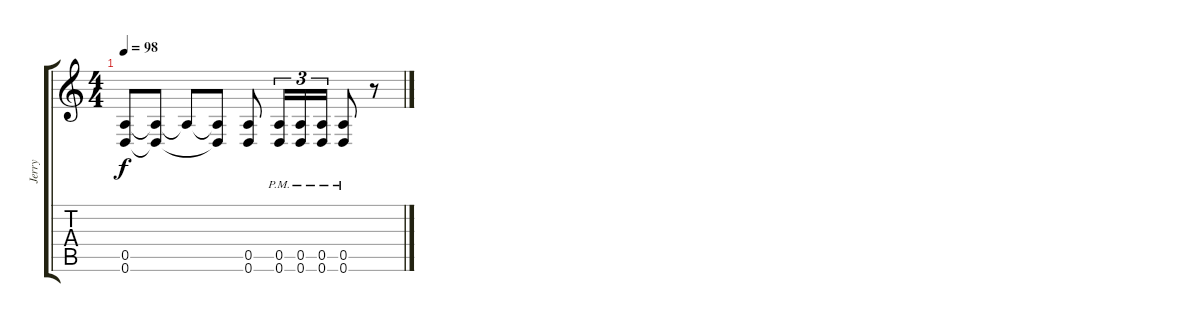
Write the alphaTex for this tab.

\track ("Jerry" "Jerry") {instrument distortionguitar}
\staff {score tabs}
\tuning (E4 B3 G3 D3 A2 D2) {hide}
\ts (4 4)
\tempo 98
\clef g2
\ks c
(0.5{t} 0.6{t}).8{dy f} (0.5{t} 0.6{t}).8 0.5{t}.8 (0.5{t} 0.6{t}).8 (0.5 0.6).8 (0.5{pm} 0.6{pm}).16{tu (3 2)} (0.5{pm} 0.6{pm}).16{tu (3 2)} (0.5{pm} 0.6{pm}).16{tu (3 2)} (0.5{pm} 0.6{pm}).8 r.8
